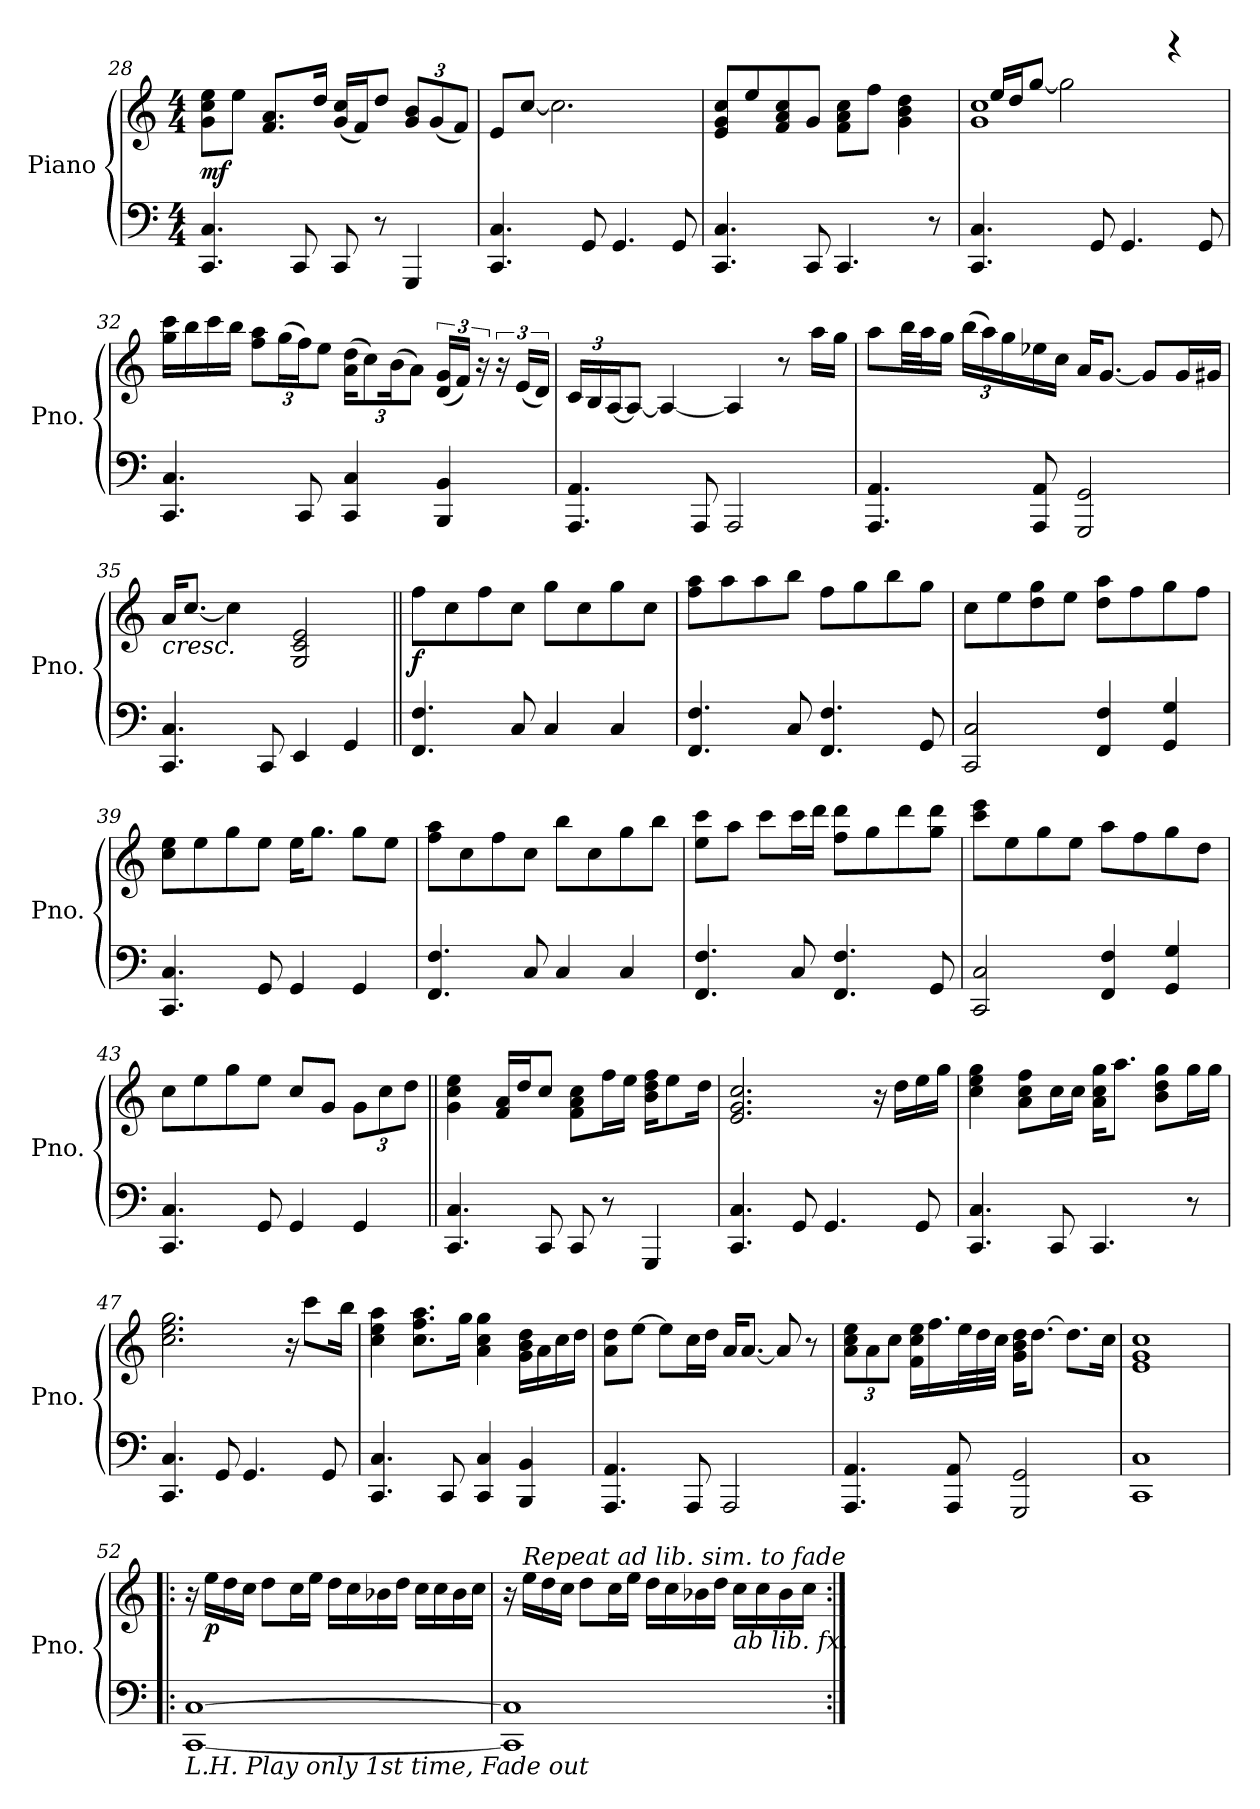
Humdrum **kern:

**kern	**kern	**dynam
*part1	*part1	*part1
*staff2	*staff1	*staff1/2
*I"Piano	*	*
*I'Pno.	*	*
*clefF4	*clefG2	*
*k[]	*k[]	*
*M4/4	*M4/4	*
=28	=28	=28
!	!	!LO:DY:b
4.CC/ 4.C/	8g\ 8cc\ 8ee\L	mf
.	8ee\J	.
.	8.f/ 8.a/L	.
8CC/	.	.
.	16dd/Jk	.
8CC/	(<16g/ 16cc/LL	.
.	16f/J)	.
8r	8dd/J	.
*	*Xbrackettup	*
4GGG/	12g/ 12b/L	.
.	(<12g/	.
.	12f/J)	.
=29	=29	=29
4.CC/ 4.C/	8e/L	.
.	[8cc/J	.
.	2.cc\]	.
8GG/	.	.
4.GG/	.	.
8GG/	.	.
!!LO:LB:g=z
=30	=30	=30
4.CC/ 4.C/	8e/ 8g/ 8cc/L	.
.	8ee/	.
.	8f/ 8a/ 8cc/	.
8CC/	8g/J	.
4.CC/	8f\ 8a\ 8cc\L	.
.	8ff\J	.
.	4g\ 4b\ 4dd\	.
8r	.	.
=31	=31	=31
*	*^	*
4.CC/ 4.C/	1g 1cc	16ee/LL	.
.	.	16dd/J	.
.	.	[8gg/J	.
.	.	2gg\]	.
8GG/	.	.	.
4.GG/	.	.	.
.	.	4rggg	.
8GG/	.	.	.
*	*v	*v	*
!!LO:PB:g=z
=32	=32	=32
4.CC/ 4.C/	16gg\ 16ccc\LL	.
.	16bb\	.
.	16ccc\	.
.	16bb\JJ	.
.	12ff\ 12aa\L	.
.	(>24gg\L	.
8CC/	24ff\J)	.
.	12ee\J	.
4CC/ 4C/	(>24a\ 24dd\KL	.
.	12cc\)	.
.	(>24b\K	.
.	12a\J)	.
*	*brackettup	*
4BBB/ 4BB/	(<24d/ 24g/LL	.
.	24f/JJ)	.
.	24r	.
.	24r	.
.	(<24e/LL	.
.	24d/JJ)	.
=33	=33	=33
*	*Xbrackettup	*
4.AAA/ 4.AA/	24c/LL	.
.	24B/	.
.	[24A/J	.
.	8A/J_	.
.	4A/_	.
8AAA/	.	.
2AAA/	4A/]	.
.	8r	.
.	16aa\LL	.
.	16gg\JJ	.
!!LO:LB:g=z
=34	=34	=34
4.AAA/ 4.AA/	8aa\L	.
.	32bb\LL	.
.	32aa\J	.
.	16gg\JJ	.
.	(>24bb\LL	.
.	24aa\)	.
.	24gg\	.
8AAA/ 8AA/	16ee-X\	.
.	16cc\JJ	.
2GGG/ 2GG/	16a/KL	.
.	[8.g/J	.
.	8g/L]	.
.	16g/L	.
.	16g#X/JJ	.
=35	=35	=35
!	!	!LO:HP:b
4.CC/ 4.C/	16a/KL	<
.	[8.cc/J	.
.	4cc\]	.
8CC/	.	.
4EE/	2G/ 2c/ 2e/	.
4GG/	.	.
!!LO:LB:g=z
=36||	=36||	=36||
!	!	!LO:DY:b
4.FF/ 4.F/	8ff\L	f
.	8cc\	.
.	8ff\	.
8C/	8cc\J	.
4C/	8gg\L	.
.	8cc\	.
4C/	8gg\	.
.	8cc\J	.
=37	=37	=37
4.FF/ 4.F/	8ff\ 8aa\L	.
.	8aa\	.
.	8aa\	.
8C/	8bb\J	.
4.FF/ 4.F/	8ff\L	.
.	8gg\	.
.	8bb\	.
8GG/	8gg\J	.
=38	=38	=38
2CC/ 2C/	8cc\L	.
.	8ee\	.
.	8dd\ 8gg\	.
.	8ee\J	.
4FF/ 4F/	8dd\ 8aa\L	.
.	8ff\	.
4GG/ 4G/	8gg\	.
.	8ff\J	.
!!LO:LB:g=z
=39	=39	=39
4.CC/ 4.C/	8cc\ 8ee\L	.
.	8ee\	.
.	8gg\	.
8GG/	8ee\J	.
4GG/	16ee\KL	.
.	8.gg\J	.
4GG/	8gg\L	.
.	8ee\J	.
=40	=40	=40
4.FF/ 4.F/	8ff\ 8aa\L	.
.	8cc\	.
.	8ff\	.
8C/	8cc\J	.
4C/	8bb\L	.
.	8cc\	.
4C/	8gg\	.
.	8bb\J	.
=41	=41	=41
4.FF/ 4.F/	8ee\ 8ccc\L	.
.	8aa\J	.
.	8ccc\L	.
8C/	16ccc\L	.
.	16ddd\JJ	.
4.FF/ 4.F/	8ff\ 8ddd\L	.
.	8gg\	.
.	8ddd\	.
8GG/	8gg\ 8ddd\J	.
!!LO:LB:g=z
=42	=42	=42
2CC/ 2C/	8ccc\ 8eee\L	.
.	8ee\	.
.	8gg\	.
.	8ee\J	.
4FF/ 4F/	8aa\L	.
.	8ff\	.
4GG/ 4G/	8gg\	.
.	8dd\J	.
=43	=43	=43
4.CC/ 4.C/	8cc\L	.
.	8ee\	.
.	8gg\	.
8GG/	8ee\J	.
4GG/	8cc/L	.
.	8g/J	.
4GG/	12g\L	.
.	12cc\	.
.	12dd\J	.
!!LO:PB:g=z
=44||	=44||	=44||
4.CC/ 4.C/	4g\ 4cc\ 4ee\	.
.	16f/ 16a/LL	.
.	16dd/J	.
8CC/	8cc/J	.
8CC/	8f\ 8a\ 8cc\L	.
8r	16ff\L	.
.	16ee\JJ	.
4GGG/	16b\ 16dd\ 16ff\KL	.
.	8ee\	.
.	16dd\Jk	.
=45	=45	=45
4.CC/ 4.C/	2.e/ 2.g/ 2.cc/	.
8GG/	.	.
4.GG/	.	.
.	16r	.
.	16dd\LL	.
8GG/	16ee\	.
.	16gg\JJ	.
!!LO:LB:g=z
=46	=46	=46
4.CC/ 4.C/	4cc\ 4ee\ 4gg\	.
.	8a\ 8cc\ 8ff\L	.
8CC/	16cc\L	.
.	16cc\JJ	.
4.CC/	16a\ 16cc\ 16gg\KL	.
.	8.aa\J	.
.	8b\ 8dd\ 8gg\L	.
8r	16gg\L	.
.	16gg\JJ	.
=47	=47	=47
4.CC/ 4.C/	2.cc\ 2.ee\ 2.gg\	.
8GG/	.	.
4.GG/	.	.
.	16r	.
.	8ccc\L	.
8GG/	.	.
.	16bb\Jk	.
!!LO:LB:g=z
=48	=48	=48
4.CC/ 4.C/	4cc\ 4ee\ 4aa\	.
.	8.cc\ 8.ff\ 8.aa\L	.
8CC/	.	.
.	16gg\Jk	.
4CC/ 4C/	4a\ 4cc\ 4gg\	.
4BBB/ 4BB/	16g\ 16b\ 16dd\LL	.
.	16a\	.
.	16cc\	.
.	16dd\JJ	.
=49	=49	=49
4.AAA/ 4.AA/	8a\ 8dd\L	.
.	[8ee\J	.
.	8ee\L]	.
8AAA/	16cc\L	.
.	16dd\JJ	.
2AAA/	16a/KL	.
.	[8.a/J	.
.	8a/]	.
.	8r	.
!!LO:LB:g=z
=50	=50	=50
4.AAA/ 4.AA/	12a\ 12cc\ 12ee\L	.
.	12a\	.
.	12cc\J	.
.	16f\ 16cc\ 16ee\LL	.
.	16.ff\	.
8AAA/ 8AA/	.	.
.	32ee\L	.
.	32dd\	.
.	32cc\JJJ	.
2GGG/ 2GG/	16g\ 16b\ 16dd\KL	.
.	[8.dd\J	.
.	8.dd\L]	.
.	16cc\Jk	.
=51	=51	=51
1CC 1C	1e 1g 1cc	.
.	.	[
!!LO:LB:g=z
=52!|:	=52!|:	=52!|:
!LO:TX:b:i:t=L.H. Play only 1st time, Fade out	!	!
[1CC [1C	16r	.
!	!	!LO:DY:b
.	16ee\LL	p
.	16dd\	.
.	16cc\JJ	.
.	8dd\L	.
.	16cc\L	.
.	16ee\JJ	.
.	16dd\LL	.
.	16cc\	.
.	16b-X\	.
.	16dd\JJ	.
.	16cc\LL	.
.	16cc\	.
.	16b-\	.
.	16cc\JJ	.
=53	=53	=53
1CC] 1C]	16r	.
!	!LO:TX:a:i:t=Repeat ad lib. sim. to fade	!
.	16ee\LL	.
.	16dd\	.
.	16cc\JJ	.
.	8dd\L	.
.	16cc\L	.
.	16ee\JJ	.
.	16dd\LL	.
.	16cc\	.
.	16b-X\	.
.	16dd\JJ	.
!	!LO:TX:b:i:t=ab lib. fx.	!
.	16cc\LL	.
.	16cc\	.
.	16b-\	.
.	16cc\JJ	.
=:|!	=:|!	=:|!
*-	*-	*-
